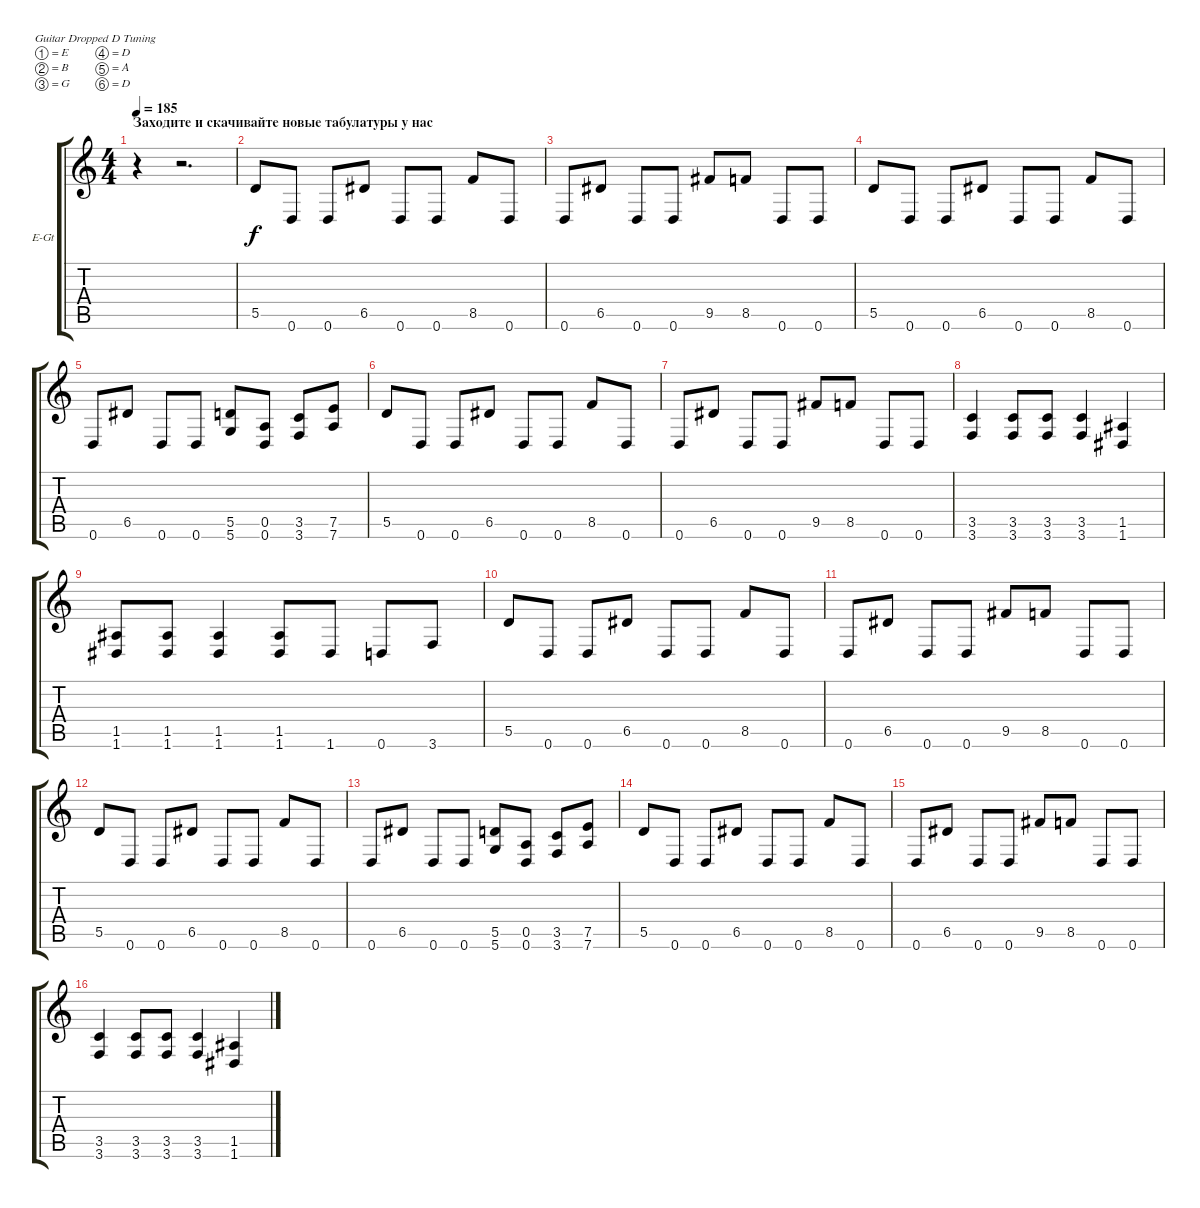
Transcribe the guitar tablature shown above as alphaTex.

\bracketExtendMode groupsimilarinstruments
\firstSystemTrackNameOrientation horizontal
\otherSystemsTrackNameOrientation horizontal
\track ("Mark Morton" "E-Gt") {instrument distortionguitar}
\staff {score tabs}
\tuning (E4 B3 G3 D3 A2 D2)
\ts (4 4)
\section ("" "Заходите и скачивайте новые табулатуры у нас")
\tempo 185
\clef g2
\ks c
r.4{dy f instrument distortionguitar} r.2{d} |
5.5.8 0.6.8 0.6.8 6.5.8 0.6.8 0.6.8 8.5.8 0.6.8 |
0.6.8 6.5.8 0.6.8 0.6.8 9.5.8 8.5.8 0.6.8 0.6.8 |
5.5.8 0.6.8 0.6.8 6.5.8 0.6.8 0.6.8 8.5.8 0.6.8 |
0.6.8 6.5.8 0.6.8 0.6.8 (5.5 5.6).8 (0.5 0.6).8 (3.5 3.6).8 (7.5 7.6).8 |
5.5.8 0.6.8 0.6.8 6.5.8 0.6.8 0.6.8 8.5.8 0.6.8 |
0.6.8 6.5.8 0.6.8 0.6.8 9.5.8 8.5.8 0.6.8 0.6.8 |
(3.5 3.6).4 (3.5 3.6).8 (3.5 3.6).8 (3.5 3.6).4 (1.5 1.6).4 |
(1.5 1.6).8 (1.5 1.6).8 (1.5 1.6).4 (1.5 1.6).8 1.6.8 0.6.8 3.6.8 |
5.5.8 0.6.8 0.6.8 6.5.8 0.6.8 0.6.8 8.5.8 0.6.8 |
0.6.8 6.5.8 0.6.8 0.6.8 9.5.8 8.5.8 0.6.8 0.6.8 |
5.5.8 0.6.8 0.6.8 6.5.8 0.6.8 0.6.8 8.5.8 0.6.8 |
0.6.8 6.5.8 0.6.8 0.6.8 (5.5 5.6).8 (0.5 0.6).8 (3.5 3.6).8 (7.5 7.6).8 |
5.5.8 0.6.8 0.6.8 6.5.8 0.6.8 0.6.8 8.5.8 0.6.8 |
0.6.8 6.5.8 0.6.8 0.6.8 9.5.8 8.5.8 0.6.8 0.6.8 |
(3.5 3.6).4 (3.5 3.6).8 (3.5 3.6).8 (3.5 3.6).4 (1.5 1.6).4
